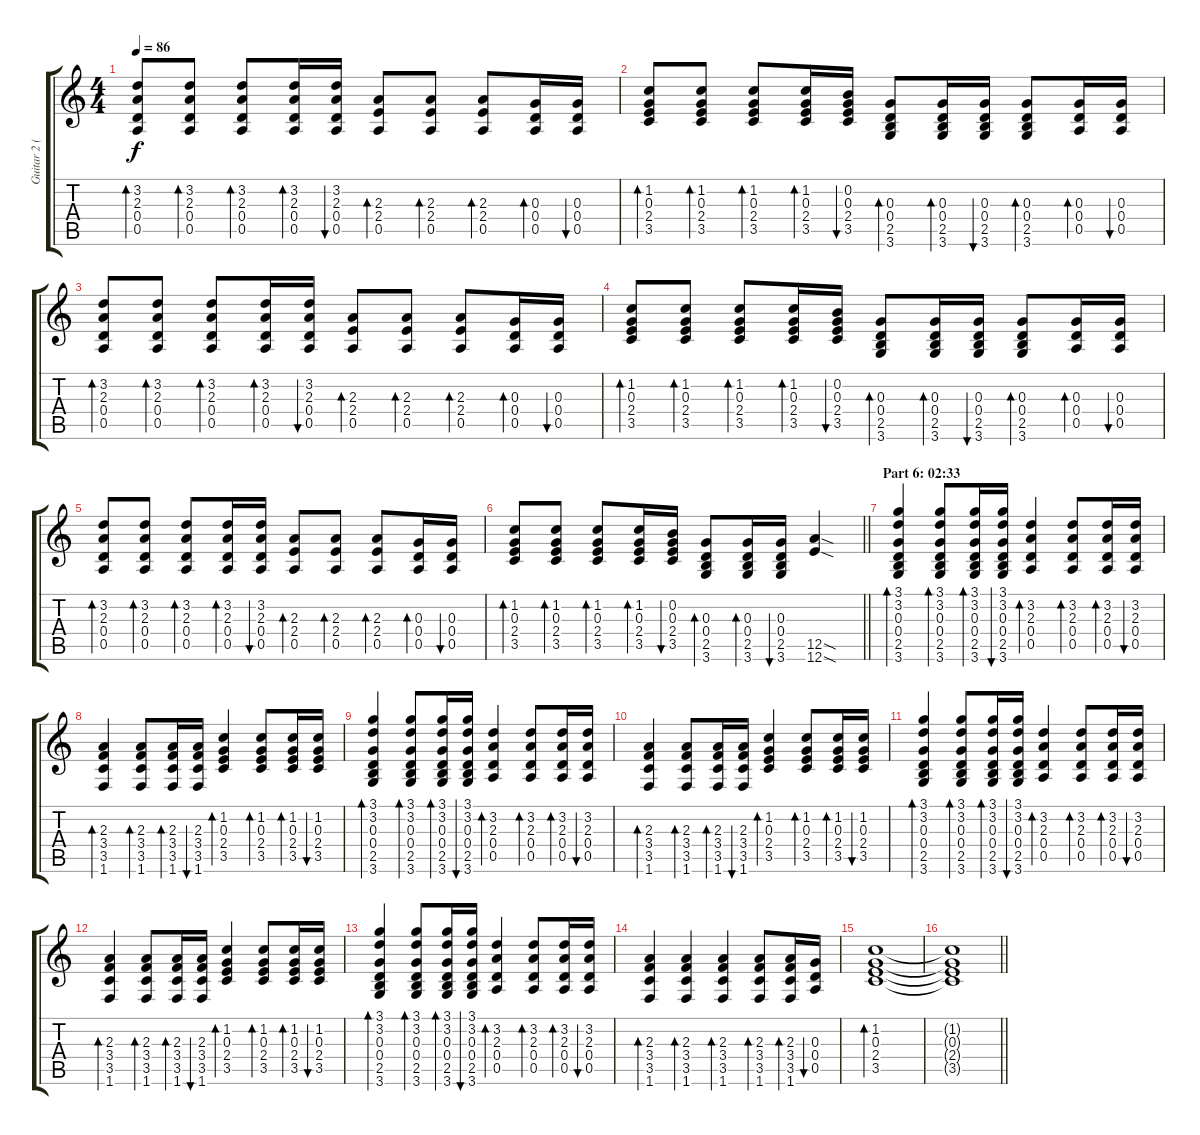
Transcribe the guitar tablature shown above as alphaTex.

\track ("Guitar 2 (Distortion)" "Guitar 2 (") {instrument distortionguitar}
\staff {score tabs}
\tuning (E4 B3 G3 D3 A2 E2) {hide}
\ts (4 4)
\tempo 86
\clef g2
\ks c
(3.2 2.3 0.4 0.5).8{bd 30 dy f} (3.2 2.3 0.4 0.5).8{bd 30} (3.2 2.3 0.4 0.5).8{bd 30} (3.2 2.3 0.4 0.5).16{bd 30} (3.2 2.3 0.4 0.5).16{bu 30} (2.3 2.4 0.5).8{bd 30} (2.3 2.4 0.5).8{bd 30} (2.3 2.4 0.5).8{bd 30} (0.3 0.4 0.5).16{bd 30} (0.3 0.4 0.5).16{bu 30} |
(1.2 0.3 2.4 3.5).8{bd 30} (1.2 0.3 2.4 3.5).8{bd 30} (1.2 0.3 2.4 3.5).8{bd 30} (1.2 0.3 2.4 3.5).16{bd 30} (0.2 0.3 2.4 3.5).16{bu 30} (0.3 0.4 2.5 3.6).8{bd 30} (0.3 0.4 2.5 3.6).16{bd 30} (0.3 0.4 2.5 3.6).16{bu 30} (0.3 0.4 2.5 3.6).8{bd 30} (0.3 0.4 0.5).16{bd 30} (0.3 0.4 0.5).16{bu 30} |
(3.2 2.3 0.4 0.5).8{bd 30} (3.2 2.3 0.4 0.5).8{bd 30} (3.2 2.3 0.4 0.5).8{bd 30} (3.2 2.3 0.4 0.5).16{bd 30} (3.2 2.3 0.4 0.5).16{bu 30} (2.3 2.4 0.5).8{bd 30} (2.3 2.4 0.5).8{bd 30} (2.3 2.4 0.5).8{bd 30} (0.3 0.4 0.5).16{bd 30} (0.3 0.4 0.5).16{bu 30} |
(1.2 0.3 2.4 3.5).8{bd 30} (1.2 0.3 2.4 3.5).8{bd 30} (1.2 0.3 2.4 3.5).8{bd 30} (1.2 0.3 2.4 3.5).16{bd 30} (0.2 0.3 2.4 3.5).16{bu 30} (0.3 0.4 2.5 3.6).8{bd 30} (0.3 0.4 2.5 3.6).16{bd 30} (0.3 0.4 2.5 3.6).16{bu 30} (0.3 0.4 2.5 3.6).8{bd 30} (0.3 0.4 0.5).16{bd 30} (0.3 0.4 0.5).16{bu 30} |
(3.2 2.3 0.4 0.5).8{bd 30} (3.2 2.3 0.4 0.5).8{bd 30} (3.2 2.3 0.4 0.5).8{bd 30} (3.2 2.3 0.4 0.5).16{bd 30} (3.2 2.3 0.4 0.5).16{bu 30} (2.3 2.4 0.5).8{bd 30} (2.3 2.4 0.5).8{bd 30} (2.3 2.4 0.5).8{bd 30} (0.3 0.4 0.5).16{bd 30} (0.3 0.4 0.5).16{bu 30} |
\barLineRight lightlight
(1.2 0.3 2.4 3.5).8{bd 30} (1.2 0.3 2.4 3.5).8{bd 30} (1.2 0.3 2.4 3.5).8{bd 30} (1.2 0.3 2.4 3.5).16{bd 30} (0.2 0.3 2.4 3.5).16{bu 30} (0.3 0.4 2.5 3.6).8{bd 30} (0.3 0.4 2.5 3.6).16{bd 30} (0.3 0.4 2.5 3.6).16{bu 30} (12.5{sod} 12.6{sod}).4 |
\section ("" "Part 6: 02:33")
(3.1 3.2 0.3 0.4 2.5 3.6).4{bd 30} (3.1 3.2 0.3 0.4 2.5 3.6).8{bd 30} (3.1 3.2 0.3 0.4 2.5 3.6).16{bd 30} (3.1 3.2 0.3 0.4 2.5 3.6).16{bu 30} (3.2 2.3 0.4 0.5).4{bd 30} (3.2 2.3 0.4 0.5).8{bd 30} (3.2 2.3 0.4 0.5).16{bd 30} (3.2 2.3 0.4 0.5).16{bu 30} |
(2.3 3.4 3.5 1.6).4{bd 30} (2.3 3.4 3.5 1.6).8{bd 30} (2.3 3.4 3.5 1.6).16{bd 30} (2.3 3.4 3.5 1.6).16{bu 30} (1.2 0.3 2.4 3.5).4{bd 30} (1.2 0.3 2.4 3.5).8{bd 30} (1.2 0.3 2.4 3.5).16{bd 30} (1.2 0.3 2.4 3.5).16{bu 30} |
(3.1 3.2 0.3 0.4 2.5 3.6).4{bd 30} (3.1 3.2 0.3 0.4 2.5 3.6).8{bd 30} (3.1 3.2 0.3 0.4 2.5 3.6).16{bd 30} (3.1 3.2 0.3 0.4 2.5 3.6).16{bu 30} (3.2 2.3 0.4 0.5).4{bd 30} (3.2 2.3 0.4 0.5).8{bd 30} (3.2 2.3 0.4 0.5).16{bd 30} (3.2 2.3 0.4 0.5).16{bu 30} |
(2.3 3.4 3.5 1.6).4{bd 30} (2.3 3.4 3.5 1.6).8{bd 30} (2.3 3.4 3.5 1.6).16{bd 30} (2.3 3.4 3.5 1.6).16{bu 30} (1.2 0.3 2.4 3.5).4{bd 30} (1.2 0.3 2.4 3.5).8{bd 30} (1.2 0.3 2.4 3.5).16{bd 30} (1.2 0.3 2.4 3.5).16{bu 30} |
(3.1 3.2 0.3 0.4 2.5 3.6).4{bd 30} (3.1 3.2 0.3 0.4 2.5 3.6).8{bd 30} (3.1 3.2 0.3 0.4 2.5 3.6).16{bd 30} (3.1 3.2 0.3 0.4 2.5 3.6).16{bu 30} (3.2 2.3 0.4 0.5).4{bd 30} (3.2 2.3 0.4 0.5).8{bd 30} (3.2 2.3 0.4 0.5).16{bd 30} (3.2 2.3 0.4 0.5).16{bu 30} |
(2.3 3.4 3.5 1.6).4{bd 30} (2.3 3.4 3.5 1.6).8{bd 30} (2.3 3.4 3.5 1.6).16{bd 30} (2.3 3.4 3.5 1.6).16{bu 30} (1.2 0.3 2.4 3.5).4{bd 30} (1.2 0.3 2.4 3.5).8{bd 30} (1.2 0.3 2.4 3.5).16{bd 30} (1.2 0.3 2.4 3.5).16{bu 30} |
(3.1 3.2 0.3 0.4 2.5 3.6).4{bd 30} (3.1 3.2 0.3 0.4 2.5 3.6).8{bd 30} (3.1 3.2 0.3 0.4 2.5 3.6).16{bd 30} (3.1 3.2 0.3 0.4 2.5 3.6).16{bu 30} (3.2 2.3 0.4 0.5).4{bd 30} (3.2 2.3 0.4 0.5).8{bd 30} (3.2 2.3 0.4 0.5).16{bd 30} (3.2 2.3 0.4 0.5).16{bu 30} |
(2.3 3.4 3.5 1.6).4{bd 30} (2.3 3.4 3.5 1.6).4{bd 30} (2.3 3.4 3.5 1.6).4{bd 30} (2.3 3.4 3.5 1.6).8{bd 30} (2.3 3.4 3.5 1.6).16{bd 30} (0.3 0.4 0.5).16{bu 30} |
(1.2 0.3 2.4 3.5).1{bd 30} |
\barLineRight lightlight
(1.2{t} 0.3{t} 2.4{t} 3.5{t}).1
